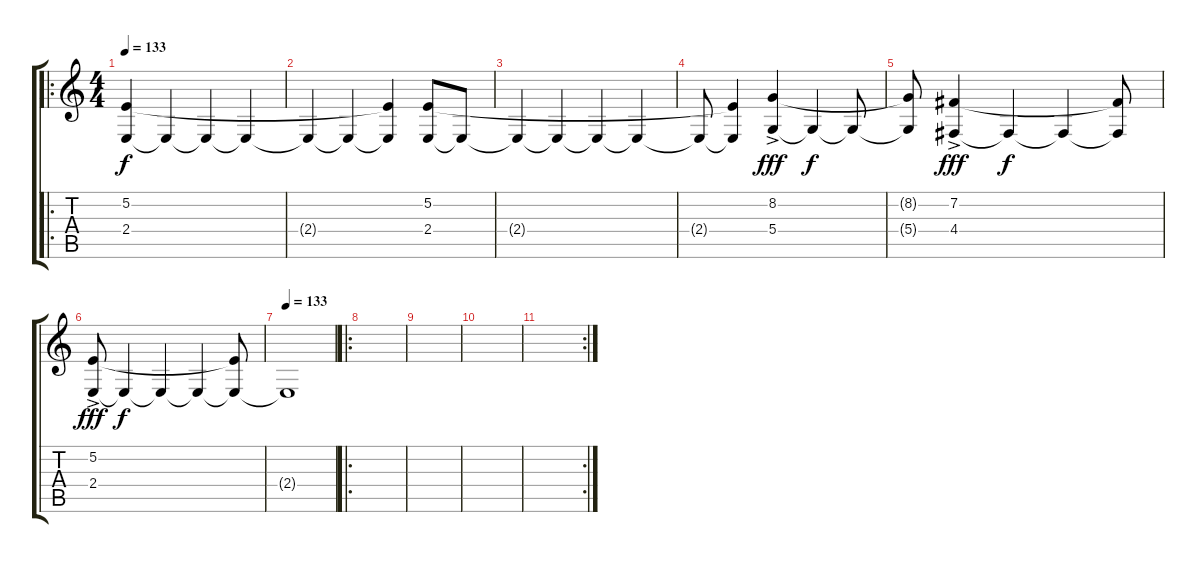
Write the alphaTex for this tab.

\track "" {instrument tremolostrings}
\staff {score tabs}
\tuning (E4 B3 G3 D3 A2 E2) {hide}
\ro
\ts (4 4)
\tempo 133
\tempo 113
\tempo 133
\clef g2
\ks c
(5.2 2.4).4{dy f instrument tremolostrings} 2.4{t}.4 2.4{t}.4 2.4{t}.4 |
2.4{t}.4 2.4{t}.4 (5.2{t} 2.4{t}).4 (5.2 2.4).8 2.4{t}.8 |
2.4{t}.4 2.4{t}.4 2.4{t}.4 2.4{t}.4 |
2.4{t}.8 (5.2{t} 2.4{t}).4 (8.2 5.4{ac}).4{dy fff} 5.4{t}.4{dy f} 5.4{t}.8 |
(8.2{t} 5.4{t}).8 (7.2 4.4{ac}).4{dy fff} 4.4{t}.4{dy f} 4.4{t}.4 (7.2{t} 4.4{t}).8 |
(5.2 2.4{ac}).8{dy fff} 2.4{t}.4{dy f} 2.4{t}.4 2.4{t}.4 (5.2{t} 2.4{t}).8 |
\tempo 133
2.4{t}.1 |
\ro
|
|
|
\rc 2
